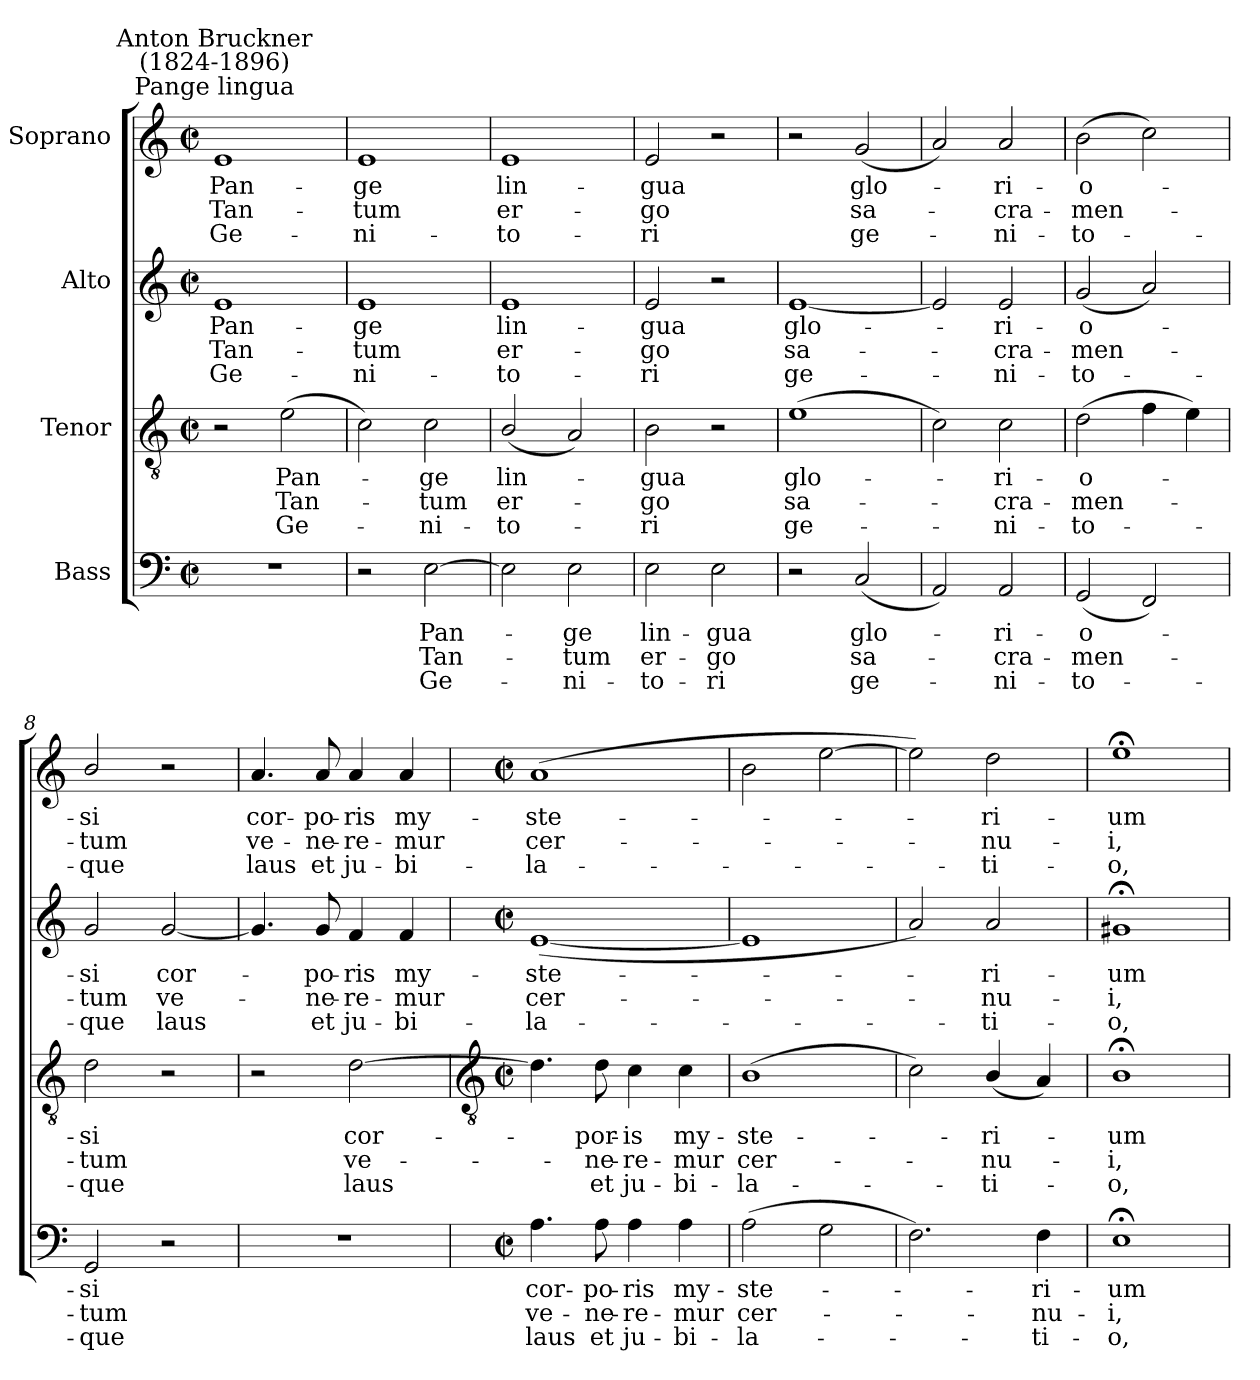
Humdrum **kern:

**kern	**text	**text	**text	**kern	**text	**text	**text	**kern	**text	**text	**text	**kern	**text	**text	**text
*part4	*part4	*part4	*part4	*part3	*part3	*part3	*part3	*part2	*part2	*part2	*part2	*part1	*part1	*part1	*part1
*staff4	*staff4	*staff4	*staff4	*staff3	*staff3	*staff3	*staff3	*staff2	*staff2	*staff2	*staff2	*staff1	*staff1	*staff1	*staff1
*I"Bass	*	*	*	*I"Tenor	*	*	*	*I"Alto	*	*	*	*I"Soprano	*	*	*
*clefF4	*	*	*	*clefGv2	*	*	*	*clefG2	*	*	*	*clefG2	*	*	*
*k[]	*	*	*	*k[]	*	*	*	*k[]	*	*	*	*k[]	*	*	*
*C:	*	*	*	*C:	*	*	*	*C:	*	*	*	*C:	*	*	*
*M2/2	*	*	*	*M2/2	*	*	*	*M2/2	*	*	*	*M2/2	*	*	*
*met(c|)	*	*	*	*met(c|)	*	*	*	*met(c|)	*	*	*	*met(c|)	*	*	*
=1	=1	=1	=1	=1	=1	=1	=1	=1	=1	=1	=1	=1	=1	=1	=1
!	!	!	!	!	!	!	!	!	!	!	!	!LO:TX:a:cj:t=Pange lingua	!	!	!
!	!	!	!	!	!	!	!	!	!	!	!	!LO:TX:a:cj:t=Anton Bruckner\n(1824-1896)	!	!	!
!	!	!	!	!	!	!	!	!	!LO:LY:b	!LO:LY:b	!LO:LY:b	!	!LO:LY:b	!LO:LY:b	!LO:LY:b
1r	.	.	.	2r	.	.	.	1e	Pan-	-Tan-	-Ge-	1e	Pan-	-Tan-	-Ge-
!	!	!	!	!	!LO:LY:b	!LO:LY:b	!LO:LY:b	!	!	!	!	!	!	!	!
.	.	.	.	(>2e	Pan-	Tan-	Ge-	.	.	.	.	.	.	.	.
=2	=2	=2	=2	=2	=2	=2	=2	=2	=2	=2	=2	=2	=2	=2	=2
!	!	!	!	!	!	!	!	!	!LO:LY:b	!LO:LY:b	!LO:LY:b	!	!LO:LY:b	!LO:LY:b	!LO:LY:b
2r	.	.	.	2c)	.	.	.	1e	-ge	tum	ni-	1e	-ge	tum	ni-
!	!LO:LY:b	!LO:LY:b	!LO:LY:b	!	!LO:LY:b	!LO:LY:b	!LO:LY:b	!	!	!	!	!	!	!	!
[2E	Pan-	Tan-	Ge-	2c	ge	tum	ni-	.	.	.	.	.	.	.	.
=3	=3	=3	=3	=3	=3	=3	=3	=3	=3	=3	=3	=3	=3	=3	=3
!	!	!	!	!	!LO:LY:b	!LO:LY:b	!LO:LY:b	!	!LO:LY:b	!LO:LY:b	!LO:LY:b	!	!LO:LY:b	!LO:LY:b	!LO:LY:b
2E]	.	.	.	(<2B/	-lin-	er-	to-	1e	-lin-	-er-	-to-	1e	-lin-	-er-	-to-
!	!LO:LY:b	!LO:LY:b	!LO:LY:b	!	!	!	!	!	!	!	!	!	!	!	!
2E	ge	tum	ni-	2A)	.	.	.	.	.	.	.	.	.	.	.
=4	=4	=4	=4	=4	=4	=4	=4	=4	=4	=4	=4	=4	=4	=4	=4
!	!LO:LY:b	!LO:LY:b	!LO:LY:b	!	!LO:LY:b	!LO:LY:b	!LO:LY:b	!	!LO:LY:b	!LO:LY:b	!LO:LY:b	!	!LO:LY:b	!LO:LY:b	!LO:LY:b
2E	-lin-	-er-	-to-	2B	gua	go	ri	2e	-gua	go	ri	2e	-gua	go	ri
!	!LO:LY:b	!LO:LY:b	!LO:LY:b	!	!	!	!	!	!	!	!	!	!	!	!
2E	-gua	go	ri	2r	.	.	.	2r	.	.	.	2r	.	.	.
=5	=5	=5	=5	=5	=5	=5	=5	=5	=5	=5	=5	=5	=5	=5	=5
!	!	!	!	!	!LO:LY:b	!LO:LY:b	!LO:LY:b	!	!LO:LY:b	!LO:LY:b	!LO:LY:b	!	!	!	!
2r	.	.	.	(>1e	glo-	sa-	ge-	[1e	glo-	sa-	ge-	2r	.	.	.
!	!LO:LY:b	!LO:LY:b	!LO:LY:b	!	!	!	!	!	!	!	!	!	!LO:LY:b	!LO:LY:b	!LO:LY:b
(<2C	glo-	sa-	ge-	.	.	.	.	.	.	.	.	(<2g	glo-	sa-	ge-
=6	=6	=6	=6	=6	=6	=6	=6	=6	=6	=6	=6	=6	=6	=6	=6
2AA)	.	.	.	2c)	.	.	.	2e]	.	.	.	2a)	.	.	.
!	!LO:LY:b	!LO:LY:b	!LO:LY:b	!	!LO:LY:b	!LO:LY:b	!LO:LY:b	!	!LO:LY:b	!LO:LY:b	!LO:LY:b	!	!LO:LY:b	!LO:LY:b	!LO:LY:b
2AA	ri-	-cra-	-ni-	2c	ri-	-cra-	-ni-	2e	ri-	-cra-	-ni-	2a	ri-	-cra-	-ni-
=7	=7	=7	=7	=7	=7	=7	=7	=7	=7	=7	=7	=7	=7	=7	=7
!	!LO:LY:b	!LO:LY:b	!LO:LY:b	!	!LO:LY:b	!LO:LY:b	!LO:LY:b	!	!LO:LY:b	!LO:LY:b	!LO:LY:b	!	!LO:LY:b	!LO:LY:b	!LO:LY:b
(<2GG	-o-	men-	to-	(>2d	-o-	men-	to-	(<2g	-o-	men-	to-	(>2b	-o-	men-	to-
2FF)	.	.	.	4f	.	.	.	2a)	.	.	.	2cc)	.	.	.
.	.	.	.	4e)	.	.	.	.	.	.	.	.	.	.	.
=8	=8	=8	=8	=8	=8	=8	=8	=8	=8	=8	=8	=8	=8	=8	=8
!	!LO:LY:b	!LO:LY:b	!LO:LY:b	!	!LO:LY:b	!LO:LY:b	!LO:LY:b	!	!LO:LY:b	!LO:LY:b	!LO:LY:b	!	!LO:LY:b	!LO:LY:b	!LO:LY:b
2GG	si	tum	que	2d	si	tum	que	2g	si	tum	que	2b/	si	tum	que
!	!	!	!	!	!	!	!	!	!LO:LY:b	!LO:LY:b	!LO:LY:b	!	!	!	!
2r	.	.	.	2r	.	.	.	[2g	cor-	ve-	laus	2r	.	.	.
=9	=9	=9	=9	=9	=9	=9	=9	=9	=9	=9	=9	=9	=9	=9	=9
!	!	!	!	!	!	!	!	!	!	!	!	!	!LO:LY:b	!LO:LY:b	!LO:LY:b
1r	.	.	.	2r	.	.	.	4.g]	.	.	.	4.a	cor-	-ve-	-laus
!	!	!	!	!	!	!	!	!	!LO:LY:b	!LO:LY:b	!LO:LY:b	!	!LO:LY:b	!LO:LY:b	!LO:LY:b
.	.	.	.	.	.	.	.	8g	po-	-ne-	-et	8a	po-	-ne-	-et
!	!	!	!	!	!LO:LY:b	!LO:LY:b	!LO:LY:b	!	!LO:LY:b	!LO:LY:b	!LO:LY:b	!	!LO:LY:b	!LO:LY:b	!LO:LY:b
.	.	.	.	[2d	cor-	ve-	laus	4f	ris	re-	-ju-	4a	ris	re-	-ju-
!	!	!	!	!	!	!	!	!	!LO:LY:b	!LO:LY:b	!LO:LY:b	!	!LO:LY:b	!LO:LY:b	!LO:LY:b
.	.	.	.	.	.	.	.	4f	-my-	-mur	bi-	4a	-my-	-mur	bi-
!!LO:LB:g=z
=10	=10	=10	=10	=10	=10	=10	=10	=10	=10	=10	=10	=10	=10	=10	=10
*	*	*	*	*clefGv2	*	*	*	*	*	*	*	*	*	*	*
*M2/2	*	*	*	*M2/2	*	*	*	*M2/2	*	*	*	*M2/2	*	*	*
*met(c|)	*	*	*	*met(c|)	*	*	*	*met(c|)	*	*	*	*met(c|)	*	*	*
!	!LO:LY:b	!LO:LY:b	!LO:LY:b	!	!	!	!	!	!LO:LY:b	!LO:LY:b	!LO:LY:b	!	!LO:LY:b	!LO:LY:b	!LO:LY:b
4.A	cor-	-ve-	-laus	4.d]	.	.	.	(<[1e	-ste-	cer-	la-	(>1a	-ste-	cer-	la-
!	!LO:LY:b	!LO:LY:b	!LO:LY:b	!	!LO:LY:b	!LO:LY:b	!LO:LY:b	!	!	!	!	!	!	!	!
8A	po-	-ne-	-et	8d	por-	-ne-	-et	.	.	.	.	.	.	.	.
!	!LO:LY:b	!LO:LY:b	!LO:LY:b	!	!LO:LY:b	!LO:LY:b	!LO:LY:b	!	!	!	!	!	!	!	!
4A	ris	re-	-ju-	4c	is	re-	-ju-	.	.	.	.	.	.	.	.
!	!LO:LY:b	!LO:LY:b	!LO:LY:b	!	!LO:LY:b	!LO:LY:b	!LO:LY:b	!	!	!	!	!	!	!	!
4A	-my-	-mur	bi-	4c	-my-	-mur	bi-	.	.	.	.	.	.	.	.
=11	=11	=11	=11	=11	=11	=11	=11	=11	=11	=11	=11	=11	=11	=11	=11
!	!LO:LY:b	!LO:LY:b	!LO:LY:b	!	!LO:LY:b	!LO:LY:b	!LO:LY:b	!	!	!	!	!	!	!	!
(>2A	-ste-	cer-	la-	(>1B	-ste-	cer-	la-	1e]	.	.	.	2b	.	.	.
2G	.	.	.	.	.	.	.	.	.	.	.	[2ee	.	.	.
=12	=12	=12	=12	=12	=12	=12	=12	=12	=12	=12	=12	=12	=12	=12	=12
2.F)	.	.	.	2c)	.	.	.	2a)	.	.	.	2ee])	.	.	.
!	!	!	!	!	!LO:LY:b	!LO:LY:b	!LO:LY:b	!	!LO:LY:b	!LO:LY:b	!LO:LY:b	!	!LO:LY:b	!LO:LY:b	!LO:LY:b
.	.	.	.	(<4B/	ri-	nu-	ti-	2a	ri-	-nu-	-ti-	2dd	ri-	-nu-	-ti-
!	!LO:LY:b	!LO:LY:b	!LO:LY:b	!	!	!	!	!	!	!	!	!	!	!	!
4F	ri-	-nu-	-ti-	4A)	.	.	.	.	.	.	.	.	.	.	.
=13	=13	=13	=13	=13	=13	=13	=13	=13	=13	=13	=13	=13	=13	=13	=13
!	!LO:LY:b	!LO:LY:b	!LO:LY:b	!	!LO:LY:b	!LO:LY:b	!LO:LY:b	!	!LO:LY:b	!LO:LY:b	!LO:LY:b	!	!LO:LY:b	!LO:LY:b	!LO:LY:b
1E;<	-um	i,	o,	1B;<	um	i,	o,	1g#X;<	-um	i,	o,	1ee;<	-um	i,	o,
=	=	=	=	=	=	=	=	=	=	=	=	=	=	=	=
*-	*-	*-	*-	*-	*-	*-	*-	*-	*-	*-	*-	*-	*-	*-	*-
